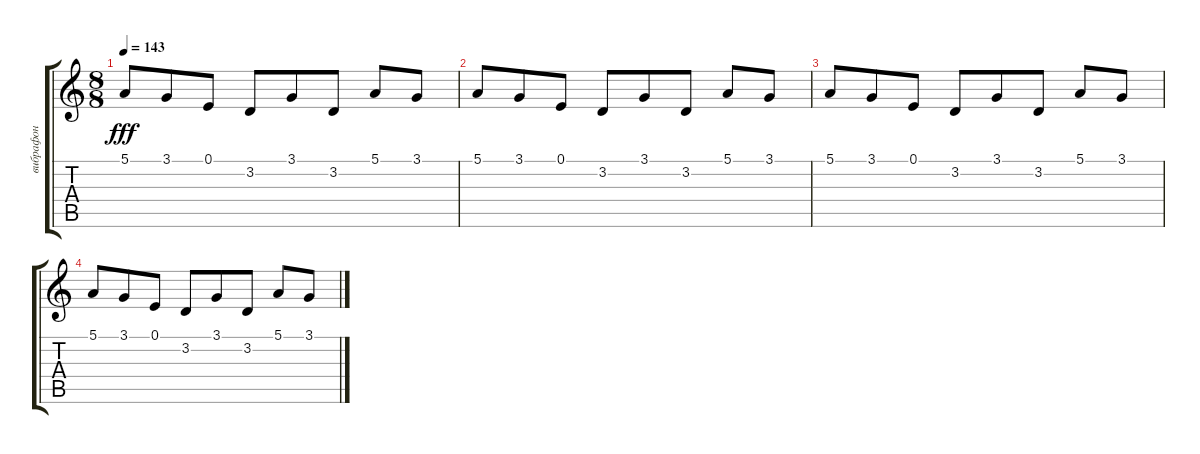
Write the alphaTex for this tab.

\track ("вибрафон" "вибрафон") {instrument vibraphone}
\staff {score tabs}
\tuning (E4 B3 G3 D3 A2 E2) {hide}
\ts (8 8)
\tempo 143
\clef g2
\ks c
5.1.8{dy fff volume 6} 3.1.8{volume 6} 0.1.8{volume 6} 3.2.8{volume 6} 3.1.8{volume 6} 3.2.8{volume 6} 5.1.8{volume 5} 3.1.8{volume 5} |
5.1.8{volume 5} 3.1.8{volume 5} 0.1.8{volume 4} 3.2.8{volume 4} 3.1.8{volume 4} 3.2.8{volume 4} 5.1.8{volume 4} 3.1.8{volume 3} |
5.1.8{volume 3} 3.1.8{volume 3} 0.1.8{volume 3} 3.2.8{volume 3} 3.1.8{volume 2} 3.2.8{volume 2} 5.1.8{volume 2} 3.1.8{volume 2} |
5.1.8{volume 2} 3.1.8{volume 1} 0.1.8{volume 1} 3.2.8{volume 1} 3.1.8{volume 1} 3.2.8{volume 0} 5.1.8{volume 0} 3.1.8
